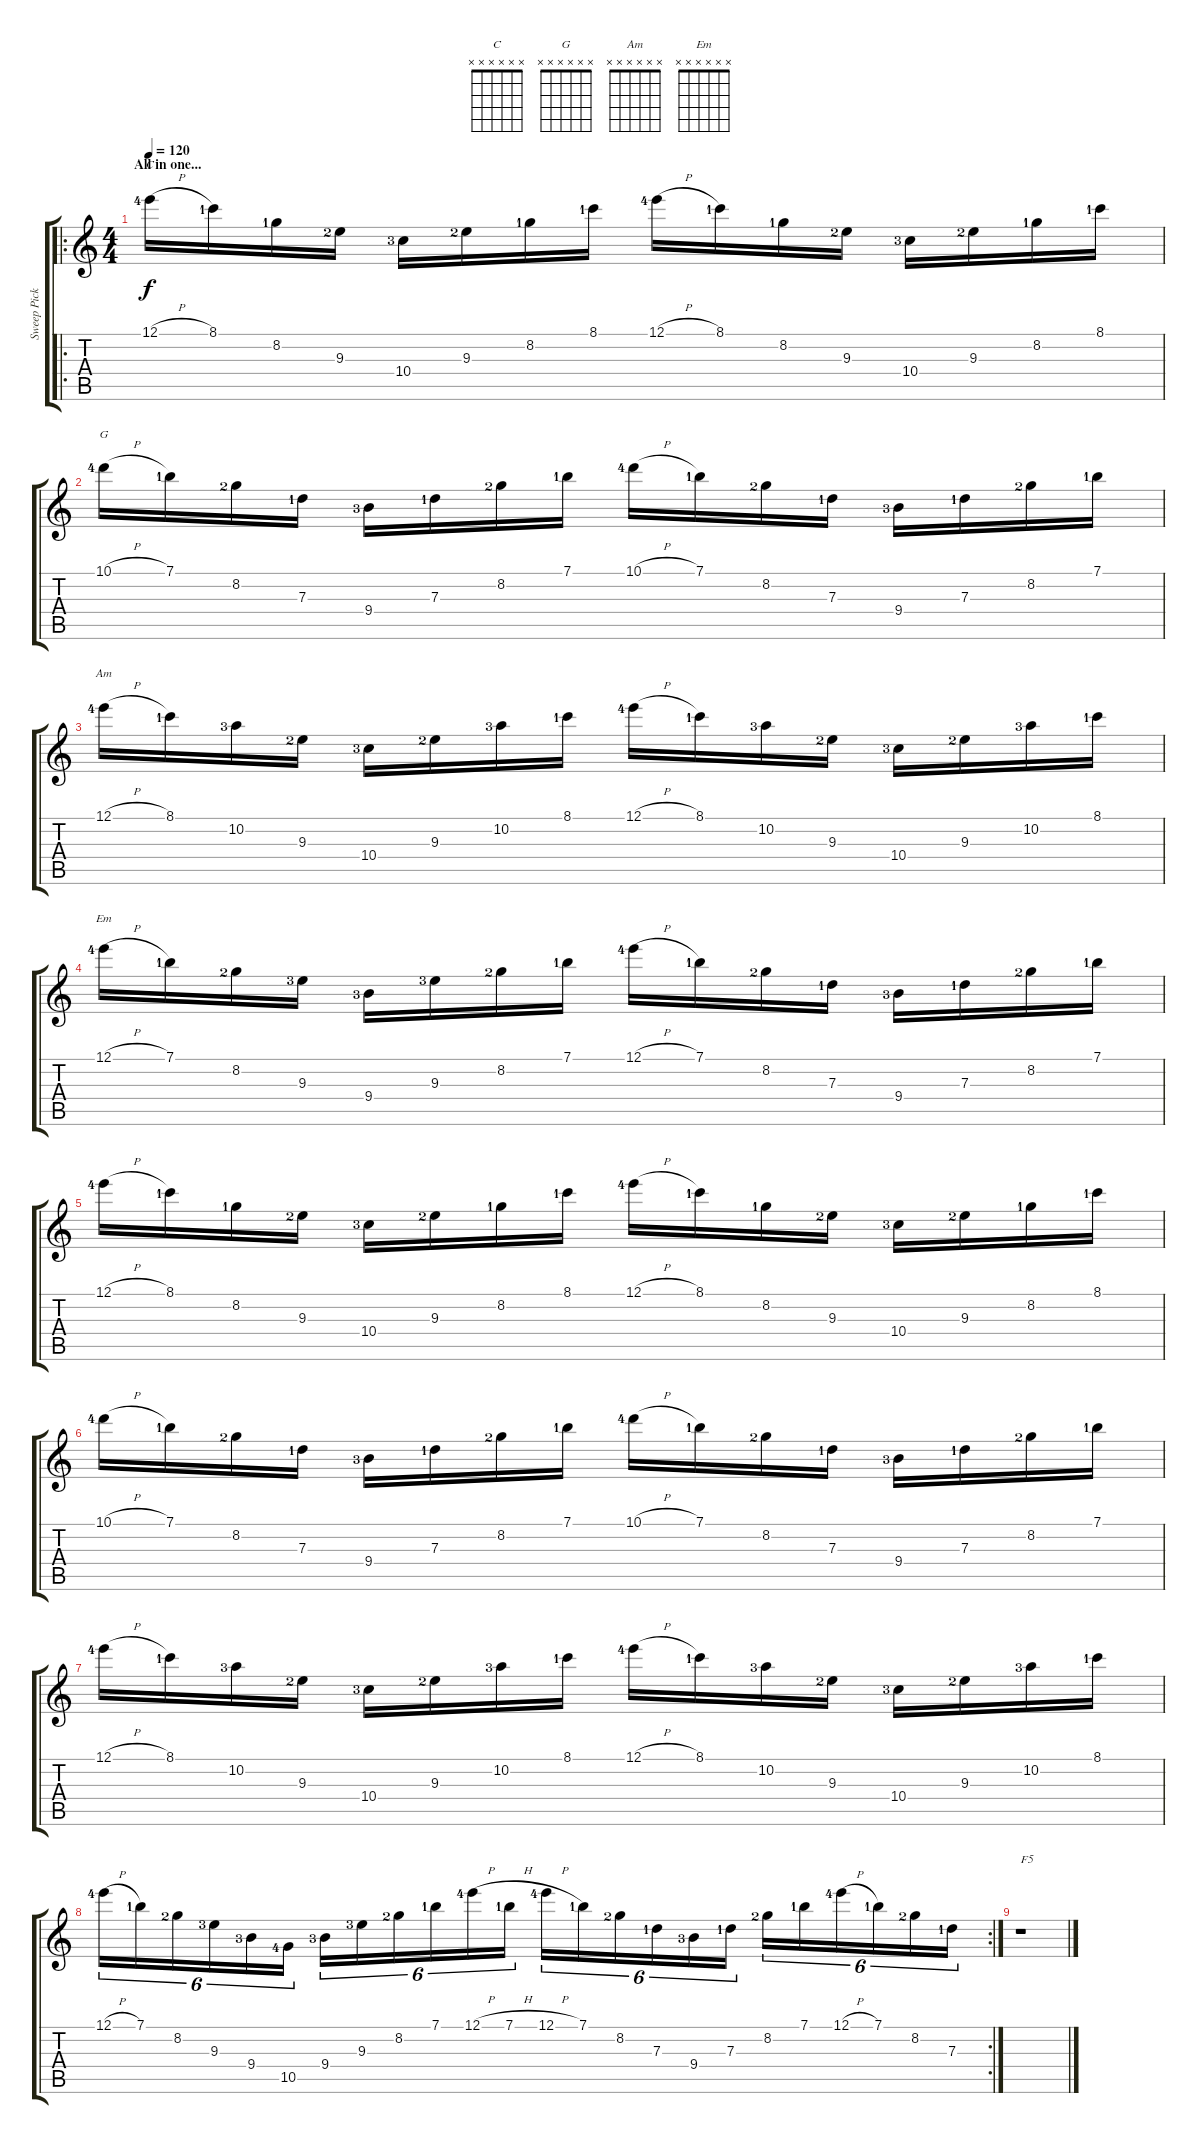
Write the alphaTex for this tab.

\track ("Sweep Picking" "Sweep Pick") {instrument overdrivenguitar}
\staff {score tabs}
\tuning (E4 B3 G3 D3 A2 E2) {hide}
\chord ("C" x x x x x x)
\chord ("G" x x x x x x)
\chord ("Am" x x x x x x)
\chord ("Em" x x x x x x)
\ro
\ts (4 4)
\section ("" "All in one...")
\tempo 120
\clef g2
\ks c
12.1{h lf 5}.16{ch "C" dy f} 8.1{lf 2}.16 8.2{lf 2}.16 9.3{lf 3}.16 10.4{lf 4}.16 9.3{lf 3}.16 8.2{lf 2}.16 8.1{lf 2}.16 12.1{h lf 5}.16 8.1{lf 2}.16 8.2{lf 2}.16 9.3{lf 3}.16 10.4{lf 4}.16 9.3{lf 3}.16 8.2{lf 2}.16 8.1{lf 2}.16 |
10.1{h lf 5}.16{ch "G"} 7.1{lf 2}.16 8.2{lf 3}.16 7.3{lf 2}.16 9.4{lf 4}.16 7.3{lf 2}.16 8.2{lf 3}.16 7.1{lf 2}.16 10.1{h lf 5}.16 7.1{lf 2}.16 8.2{lf 3}.16 7.3{lf 2}.16 9.4{lf 4}.16 7.3{lf 2}.16 8.2{lf 3}.16 7.1{lf 2}.16 |
12.1{h lf 5}.16{ch "Am"} 8.1{lf 2}.16 10.2{lf 4}.16 9.3{lf 3}.16 10.4{lf 4}.16 9.3{lf 3}.16 10.2{lf 4}.16 8.1{lf 2}.16 12.1{h lf 5}.16 8.1{lf 2}.16 10.2{lf 4}.16 9.3{lf 3}.16 10.4{lf 4}.16 9.3{lf 3}.16 10.2{lf 4}.16 8.1{lf 2}.16 |
12.1{h lf 5}.16{ch "Em"} 7.1{lf 2}.16 8.2{lf 3}.16 9.3{lf 4}.16 9.4{lf 4}.16 9.3{lf 4}.16 8.2{lf 3}.16 7.1{lf 2}.16 12.1{h lf 5}.16 7.1{lf 2}.16 8.2{lf 3}.16 7.3{lf 2}.16 9.4{lf 4}.16 7.3{lf 2}.16 8.2{lf 3}.16 7.1{lf 2}.16 |
12.1{h lf 5}.16 8.1{lf 2}.16 8.2{lf 2}.16 9.3{lf 3}.16 10.4{lf 4}.16 9.3{lf 3}.16 8.2{lf 2}.16 8.1{lf 2}.16 12.1{h lf 5}.16 8.1{lf 2}.16 8.2{lf 2}.16 9.3{lf 3}.16 10.4{lf 4}.16 9.3{lf 3}.16 8.2{lf 2}.16 8.1{lf 2}.16 |
10.1{h lf 5}.16 7.1{lf 2}.16 8.2{lf 3}.16 7.3{lf 2}.16 9.4{lf 4}.16 7.3{lf 2}.16 8.2{lf 3}.16 7.1{lf 2}.16 10.1{h lf 5}.16 7.1{lf 2}.16 8.2{lf 3}.16 7.3{lf 2}.16 9.4{lf 4}.16 7.3{lf 2}.16 8.2{lf 3}.16 7.1{lf 2}.16 |
12.1{h lf 5}.16 8.1{lf 2}.16 10.2{lf 4}.16 9.3{lf 3}.16 10.4{lf 4}.16 9.3{lf 3}.16 10.2{lf 4}.16 8.1{lf 2}.16 12.1{h lf 5}.16 8.1{lf 2}.16 10.2{lf 4}.16 9.3{lf 3}.16 10.4{lf 4}.16 9.3{lf 3}.16 10.2{lf 4}.16 8.1{lf 2}.16 |
\rc 2
12.1{h lf 5}.16{tu (6 4)} 7.1{lf 2}.16{tu (6 4)} 8.2{lf 3}.16{tu (6 4)} 9.3{lf 4}.16{tu (6 4)} 9.4{lf 4}.16{tu (6 4)} 10.5{lf 5}.16{tu (6 4)} 9.4{lf 4}.16{tu (6 4)} 9.3{lf 4}.16{tu (6 4)} 8.2{lf 3}.16{tu (6 4)} 7.1{lf 2}.16{tu (6 4)} 12.1{h lf 5}.16{tu (6 4)} 7.1{h lf 2}.16{tu (6 4)} 12.1{h lf 5}.16{tu (6 4)} 7.1{lf 2}.16{tu (6 4)} 8.2{lf 3}.16{tu (6 4)} 7.3{lf 2}.16{tu (6 4)} 9.4{lf 4}.16{tu (6 4)} 7.3{lf 2}.16{tu (6 4)} 8.2{lf 3}.16{tu (6 4)} 7.1{lf 2}.16{tu (6 4)} 12.1{h lf 5}.16{tu (6 4)} 7.1{lf 2}.16{tu (6 4)} 8.2{lf 3}.16{tu (6 4)} 7.3{lf 2}.16{tu (6 4)} |
r.1{txt "F5"}
